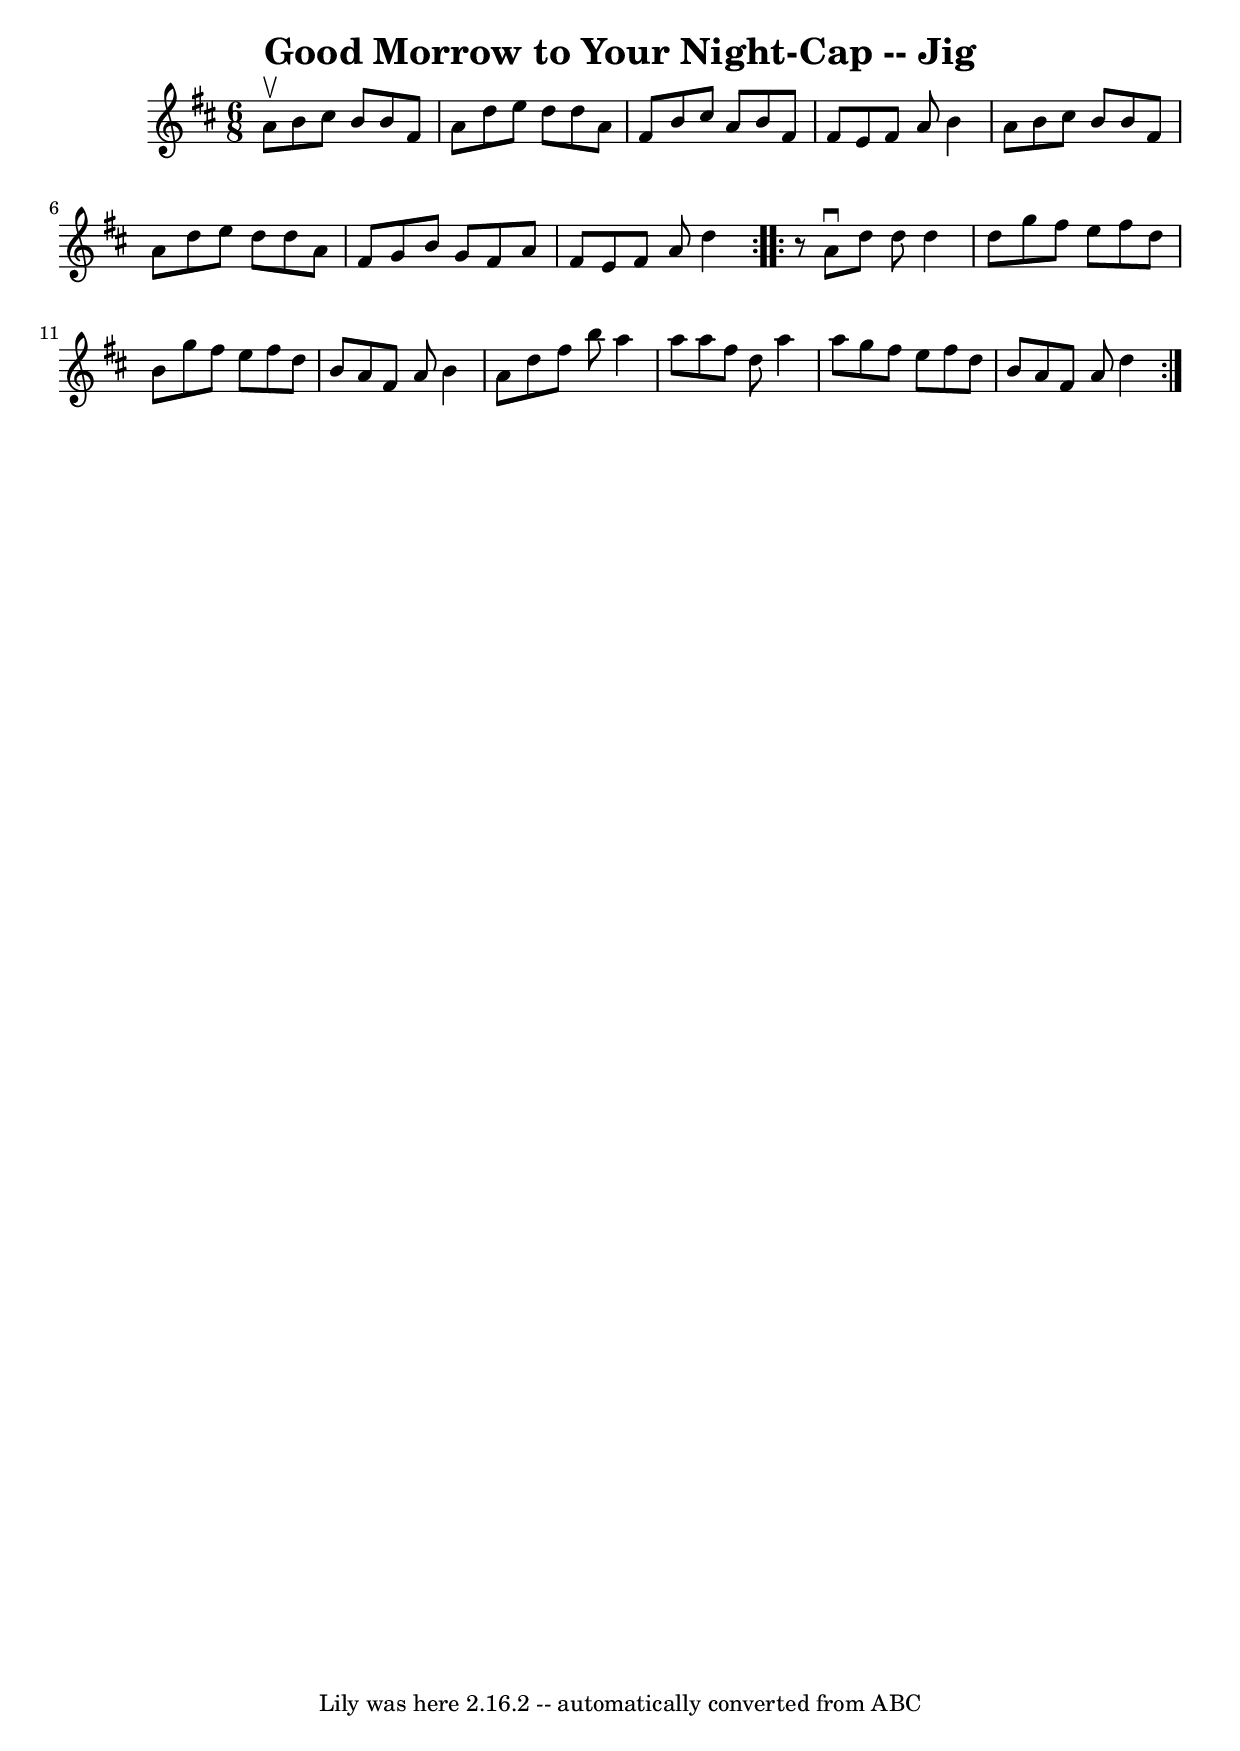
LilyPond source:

\version "2.7.40"
\include "Mammoth.ily"
\header {
	book = "Ryan's Mammoth Collection"
	crossRefNumber = "1"
	footnotes = "\\\\91 475"
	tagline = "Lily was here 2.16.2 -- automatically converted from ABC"
	title = "Good Morrow to Your Night-Cap -- Jig"
}
voicedefault =  {
\set Score.defaultBarType = "empty"

\repeat volta 2 {
\time 6/8 \key d \major a'8^\upbow |
 b'8 cis''8 b'8 b'8  
 fis'8 a'8    |
 d''8 e''8 d''8 d''8 a'8 fis'8    
|
 b'8 cis''8 a'8 b'8 fis'8 fis'8    |
 e'8    
fis'8 a'8 b'4 a'8    |
 b'8 cis''8 b'8 b'8 fis'8 
 a'8    |
 d''8 e''8 d''8 d''8 a'8 fis'8    |
   
g'8 b'8 g'8 fis'8 a'8 fis'8    |
 e'8 fis'8 a'8    
d''4  }     \repeat volta 2 {   r8 |
 a'8^\downbow d''8 d''8    
d''4 d''8    |
 g''8 fis''8 e''8 fis''8 d''8 b'8    
|
 g''8 fis''8 e''8 fis''8 d''8 b'8    |
 a'8    
fis'8 a'8 b'4 a'8    |
 d''8 fis''8 b''8 a''4    
a''8    |
 a''8 fis''8 d''8 a''4 a''8    |
 g''8    
fis''8 e''8 fis''8 d''8 b'8    |
 a'8 fis'8 a'8    
d''4  }   
}

\score{
    <<

	\context Staff="default"
	{
	    \voicedefault 
	}

    >>
	\layout {
	}
	\midi {}
}
